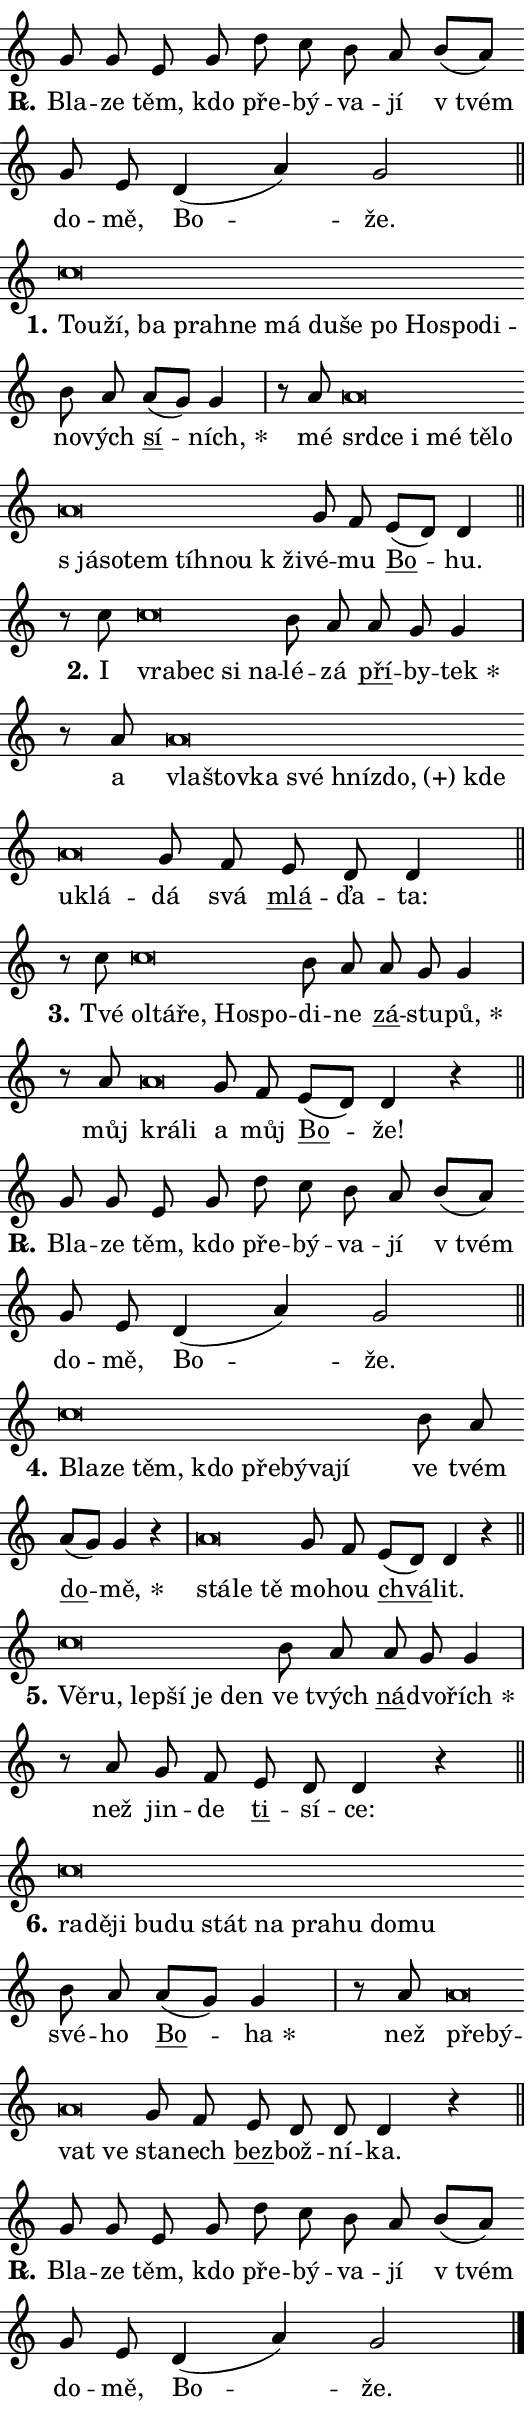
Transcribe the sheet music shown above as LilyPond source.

\version "2.24.0"
\header { tagline = "" }
\paper {
  indent = 0\cm
  top-margin = 0\cm
  right-margin = 0.13\cm % to fit lyric hyphens
  bottom-margin = 0\cm
  left-margin = 0\cm
  paper-width = 9\cm
  page-breaking = #ly:one-page-breaking
  system-system-spacing.basic-distance = #11
  score-system-spacing.basic-distance = #11
  ragged-last = ##f
}


%% Author: Thomas Morley
%% https://lists.gnu.org/archive/html/lilypond-user/2020-05/msg00002.html
#(define (line-position grob)
"Returns position of @var[grob} in current system:
   @code{'start}, if at first time-step
   @code{'end}, if at last time-step
   @code{'middle} otherwise
"
  (let* ((col (ly:item-get-column grob))
         (ln (ly:grob-object col 'left-neighbor))
         (rn (ly:grob-object col 'right-neighbor))
         (col-to-check-left (if (ly:grob? ln) ln col))
         (col-to-check-right (if (ly:grob? rn) rn col))
         (break-dir-left
           (and
             (ly:grob-property col-to-check-left 'non-musical #f)
             (ly:item-break-dir col-to-check-left)))
         (break-dir-right
           (and
             (ly:grob-property col-to-check-right 'non-musical #f)
             (ly:item-break-dir col-to-check-right))))
        (cond ((eqv? 1 break-dir-left) 'start)
              ((eqv? -1 break-dir-right) 'end)
              (else 'middle))))

#(define (tranparent-at-line-position vctor)
  (lambda (grob)
  "Relying on @code{line-position} select the relevant enry from @var{vctor}.
Used to determine transparency,"
    (case (line-position grob)
      ((end) (not (vector-ref vctor 0)))
      ((middle) (not (vector-ref vctor 1)))
      ((start) (not (vector-ref vctor 2))))))

noteHeadBreakVisibility =
#(define-music-function (break-visibility)(vector?)
"Makes @code{NoteHead}s transparent relying on @var{break-visibility}"
#{
  \override NoteHead.transparent =
    #(tranparent-at-line-position break-visibility)
#})

#(define delete-ledgers-for-transparent-note-heads
  (lambda (grob)
    "Reads whether a @code{NoteHead} is transparent.
If so this @code{NoteHead} is removed from @code{'note-heads} from
@var{grob}, which is supposed to be @code{LedgerLineSpanner}.
As a result ledgers are not printed for this @code{NoteHead}"
    (let* ((nhds-array (ly:grob-object grob 'note-heads))
           (nhds-list
             (if (ly:grob-array? nhds-array)
                 (ly:grob-array->list nhds-array)
                 '()))
           ;; Relies on the transparent-property being done before
           ;; Staff.LedgerLineSpanner.after-line-breaking is executed.
           ;; This is fragile ...
           (to-keep
             (remove
               (lambda (nhd)
                 (ly:grob-property nhd 'transparent #f))
               nhds-list)))
      ;; TODO find a better method to iterate over grob-arrays, similiar
      ;; to filter/remove etc for lists
      ;; For now rebuilt from scratch
      (set! (ly:grob-object grob 'note-heads)  '())
      (for-each
        (lambda (nhd)
          (ly:pointer-group-interface::add-grob grob 'note-heads nhd))
        to-keep))))

squashNotes = {
  \override NoteHead.X-extent = #'(-0.2 . 0.2)
  \override NoteHead.Y-extent = #'(-0.75 . 0)
  \override NoteHead.stencil =
    #(lambda (grob)
       (let ((pos (ly:grob-property grob 'staff-position)))
         (begin
           (if (< pos -7) (display "ERROR: Lower brevis then expected\n") (display ""))
           (if (<= pos -6) ly:text-interface::print ly:note-head::print))))
}
unSquashNotes = {
  \revert NoteHead.X-extent
  \revert NoteHead.Y-extent
  \revert NoteHead.stencil
}

hideNotes = \noteHeadBreakVisibility #begin-of-line-visible
unHideNotes = \noteHeadBreakVisibility #all-visible

% work-around for resetting accidentals
% https://lilypond.org/doc/v2.23/Documentation/notation/displaying-rhythms#unmetered-music
cadenzaMeasure = {
  \cadenzaOff
  \partial 1024 s1024
  \cadenzaOn
}

#(define-markup-command (accent layout props text) (markup?)
  "Underline accented syllable"
  (interpret-markup layout props
    #{\markup \override #'(offset . 4.3) \underline { #text }#}))

responsum = \markup \concat {
  "R" \hspace #-1.05 \path #0.1 #'((moveto 0 0.07) (lineto 0.9 0.8)) \hspace #0.05 "."
}

spaceSize = #0.6828661417322834 % exact space size for TeX Gyre Schola

\layout {
  \context {
    \Staff
    \remove "Time_signature_engraver"
    \override LedgerLineSpanner.after-line-breaking = #delete-ledgers-for-transparent-note-heads
  }
  \context {
    \Lyrics {
      \override LyricSpace.minimum-distance = \spaceSize
      \override LyricText.font-name = #"TeX Gyre Schola"
      \override LyricText.font-size = 1
      \override StanzaNumber.font-name = #"TeX Gyre Schola Bold"
      \override StanzaNumber.font-size = 1
    }
  }
  \context {
    \Score 
    \override NoteHead.text =
      #(lambda (grob) 
        (let ((pos (ly:grob-property grob 'staff-position)))
          #{\markup {
            \combine
              \halign #-0.55 \raise #(if (= pos -6) 0 0.5) \override #'(thickness . 2) \draw-line #'(3.2 . 0)
              \musicglyph "noteheads.sM1"
          }#}))
  }
}

% magnetic-lyrics.ily
%
%   written by
%     Jean Abou Samra <jean@abou-samra.fr>
%     Werner Lemberg <wl@gnu.org>
%
%   adapted by
%     Jiri Hon <jiri.hon@gmail.com>
%
% Version 2022-Apr-15

% https://www.mail-archive.com/lilypond-user@gnu.org/msg149350.html

#(define (Left_hyphen_pointer_engraver context)
   "Collect syllable-hyphen-syllable occurrences in lyrics and store
them in properties.  This engraver only looks to the left.  For
example, if the lyrics input is @code{foo -- bar}, it does the
following.

@itemize @bullet
@item
Set the @code{text} property of the @code{LyricHyphen} grob between
@q{foo} and @q{bar} to @code{foo}.

@item
Set the @code{left-hyphen} property of the @code{LyricText} grob with
text @q{foo} to the @code{LyricHyphen} grob between @q{foo} and
@q{bar}.
@end itemize

Use this auxiliary engraver in combination with the
@code{lyric-@/text::@/apply-@/magnetic-@/offset!} hook."
   (let ((hyphen #f)
         (text #f))
     (make-engraver
      (acknowledgers
       ((lyric-syllable-interface engraver grob source-engraver)
        (set! text grob)))
      (end-acknowledgers
       ((lyric-hyphen-interface engraver grob source-engraver)
        ;(when (not (grob::has-interface grob 'lyric-space-interface))
          (set! hyphen grob)));)
      ((stop-translation-timestep engraver)
       (when (and text hyphen)
         (ly:grob-set-object! text 'left-hyphen hyphen))
       (set! text #f)
       (set! hyphen #f)))))

#(define (lyric-text::apply-magnetic-offset! grob)
   "If the space between two syllables is less than the value in
property @code{LyricText@/.details@/.squash-threshold}, move the right
syllable to the left so that it gets concatenated with the left
syllable.

Use this function as a hook for
@code{LyricText@/.after-@/line-@/breaking} if the
@code{Left_@/hyphen_@/pointer_@/engraver} is active."
   (let ((hyphen (ly:grob-object grob 'left-hyphen #f)))
     (when hyphen
       (let ((left-text (ly:spanner-bound hyphen LEFT)))
         (when (grob::has-interface left-text 'lyric-syllable-interface)
           (let* ((common (ly:grob-common-refpoint grob left-text X))
                  (this-x-ext (ly:grob-extent grob common X))
                  (left-x-ext
                   (begin
                     ;; Trigger magnetism for left-text.
                     (ly:grob-property left-text 'after-line-breaking)
                     (ly:grob-extent left-text common X)))
                  ;; `delta` is the gap width between two syllables.
                  (delta (- (interval-start this-x-ext)
                            (interval-end left-x-ext)))
                  (details (ly:grob-property grob 'details))
                  (threshold (assoc-get 'squash-threshold details 0.2)))
             (when (< delta threshold)
               (let* (;; We have to manipulate the input text so that
                      ;; ligatures crossing syllable boundaries are not
                      ;; disabled.  For languages based on the Latin
                      ;; script this is essentially a beautification.
                      ;; However, for non-Western scripts it can be a
                      ;; necessity.
                      (lt (ly:grob-property left-text 'text))
                      (rt (ly:grob-property grob 'text))
                      (is-space (grob::has-interface hyphen 'lyric-space-interface))
                      (space (if is-space " " ""))
                      (extra-delta (if is-space spaceSize 0))
                      ;; Append new syllable.
                      (ltrt-space (if (and (string? lt) (string? rt))
                                (string-append lt space rt)
                                (make-concat-markup (list lt space rt))))
                      ;; Right-align `ltrt` to the right side.
                      (ltrt-space-markup (grob-interpret-markup
                               grob
                               (make-translate-markup
                                (cons (interval-length this-x-ext) 0)
                                (make-right-align-markup ltrt-space)))))
                 (begin
                   ;; Don't print `left-text`.
                   (ly:grob-set-property! left-text 'stencil #f)
                   ;; Set text and stencil (which holds all collected
                   ;; syllables so far) and shift it to the left.
                   (ly:grob-set-property! grob 'text ltrt-space)
                   (ly:grob-set-property! grob 'stencil ltrt-space-markup)
                   (ly:grob-translate-axis! grob (- (- delta extra-delta)) X))))))))))


#(define (lyric-hyphen::displace-bounds-first grob)
   ;; Make very sure this callback isn't triggered too early.
   (let ((left (ly:spanner-bound grob LEFT))
         (right (ly:spanner-bound grob RIGHT)))
     (ly:grob-property left 'after-line-breaking)
     (ly:grob-property right 'after-line-breaking)
     (ly:lyric-hyphen::print grob)))

squashThreshold = #0.4

\layout {
  \context {
    \Lyrics
    \consists #Left_hyphen_pointer_engraver
    \override LyricText.after-line-breaking =
      #lyric-text::apply-magnetic-offset!
    \override LyricHyphen.stencil = #lyric-hyphen::displace-bounds-first
    \override LyricText.details.squash-threshold = \squashThreshold
    \override LyricHyphen.minimum-distance = 0
    \override LyricHyphen.minimum-length = \squashThreshold
  }
}

squashText = \override LyricText.details.squash-threshold = 9999
unSquashText = \override LyricText.details.squash-threshold = \squashThreshold

leftText = \override LyricText.self-alignment-X = #LEFT
unLeftText = \revert LyricText.self-alignment-X

starOffset = #(lambda (grob) 
                (let ((x_offset (ly:self-alignment-interface::aligned-on-x-parent grob)))
                  (if (= x_offset 0) 0 (+ x_offset 1.2))))

star = #(define-music-function (syllable)(string?)
"Append star separator at the end of a syllable"
#{
  \once \override LyricText.X-offset = #starOffset
  \lyricmode { \markup {
    #syllable
    \override #'((font-name . "TeX Gyre Schola Bold")) \hspace #0.2 \lower #0.65 \larger "*"
  } }
#})

starAccent = #(define-music-function (syllable)(string?)
"Append star separator at the end of a syllable and make accent"
#{
  \once \override LyricText.X-offset = #starOffset
  \lyricmode { \markup {
    \accent #syllable
    \override #'((font-name . "TeX Gyre Schola Bold")) \hspace #0.2 \lower #0.65 \larger "*"
  } }
#})

breath = #(define-music-function (syllable)(string?)
"Append breathing indicator at the end of a syllable"
#{
  \lyricmode { \markup { #syllable "+" } }
#})

optionalBreath = #(define-music-function (syllable)(string?)
"Append optional breathing indicator at the end of a syllable"
#{
  \lyricmode { \markup { #syllable "(+)" } }
#})


\score {
    <<
        \new Voice = "melody" { \cadenzaOn \key c \major \relative { g'8 g e g \bar "" d' c b a \bar "" b[( a)] \bar "" g e \bar "" d4( a') g2 \cadenzaMeasure \bar "||" \break } }
        \new Lyrics \lyricsto "melody" { \lyricmode { \set stanza = \responsum
Bla -- ze těm, kdo pře -- bý -- va -- jí "v tvém" do -- mě, Bo -- že. } }
    >>
    \layout {}
}

\score {
    <<
        \new Voice = "melody" { \cadenzaOn \key c \major \relative { \squashNotes c''\breve*1/16 \hideNotes \breve*1/16 \bar "" \breve*1/16 \bar "" \breve*1/16 \bar "" \breve*1/16 \bar "" \breve*1/16 \bar "" \breve*1/16 \bar "" \breve*1/16 \bar "" \breve*1/16 \bar "" \breve*1/16 \bar "" \breve*1/16 \breve*1/16 \bar "" \unHideNotes \unSquashNotes b8 a \bar "" a[( g)] g4 \cadenzaMeasure \bar "|" r8 a8 \squashNotes a\breve*1/16 \hideNotes \breve*1/16 \bar "" \breve*1/16 \bar "" \breve*1/16 \bar "" \breve*1/16 \bar "" \breve*1/16 \bar "" \breve*1/16 \bar "" \breve*1/16 \bar "" \breve*1/16 \bar "" \breve*1/16 \bar "" \breve*1/16 \breve*1/16 \bar "" \unHideNotes \unSquashNotes g8 f \bar "" e[( d)] d4 \cadenzaMeasure \bar "||" \break } }
        \new Lyrics \lyricsto "melody" { \lyricmode { \set stanza = "1."
\leftText Tou -- \squashText ží, ba pra -- hne má du -- še po Ho -- spo -- di -- \unLeftText \unSquashText no -- vých \markup \accent sí -- \star ních, mé \leftText srd -- \squashText ce i mé tě -- lo "s já" -- so -- tem tíh -- nou "k ži" -- \unLeftText \unSquashText vé -- mu \markup \accent Bo -- hu. } }
    >>
    \layout {}
}

\score {
    <<
        \new Voice = "melody" { \cadenzaOn \key c \major \relative { r8 c''8 \squashNotes c\breve*1/16 \hideNotes \breve*1/16 \bar "" \breve*1/16 \breve*1/16 \bar "" \unHideNotes \unSquashNotes b8 a \bar "" a g g4 \cadenzaMeasure \bar "|" r8 a8 \squashNotes a\breve*1/16 \hideNotes \breve*1/16 \bar "" \breve*1/16 \bar "" \breve*1/16 \bar "" \breve*1/16 \bar "" \breve*1/16 \bar "" \breve*1/16 \bar "" \breve*1/16 \breve*1/16 \bar "" \unHideNotes \unSquashNotes g8 f \bar "" e d d4 \cadenzaMeasure \bar "||" \break } }
        \new Lyrics \lyricsto "melody" { \lyricmode { \set stanza = "2."
I \leftText vra -- \squashText bec si na -- \unLeftText \unSquashText lé -- zá \markup \accent pří -- by -- \star tek a \leftText vla -- \squashText štov -- ka své hníz -- \optionalBreath do, kde u -- klá -- \unLeftText \unSquashText dá svá \markup \accent mlá -- ďa -- ta: } }
    >>
    \layout {}
}

\score {
    <<
        \new Voice = "melody" { \cadenzaOn \key c \major \relative { r8 c''8 \squashNotes c\breve*1/16 \hideNotes \breve*1/16 \bar "" \breve*1/16 \bar "" \breve*1/16 \breve*1/16 \bar "" \unHideNotes \unSquashNotes b8 a \bar "" a g g4 \cadenzaMeasure \bar "|" r8 a8 \squashNotes a\breve*1/16 \hideNotes \breve*1/16 \bar "" \unHideNotes \unSquashNotes g8 f \bar "" e[( d)] d4 r \cadenzaMeasure \bar "||" \break } }
        \new Lyrics \lyricsto "melody" { \lyricmode { \set stanza = "3."
Tvé \leftText ol -- \squashText tá -- ře, Ho -- spo -- \unLeftText \unSquashText di -- ne \markup \accent zá -- stu -- \star pů, můj \leftText krá -- \squashText li \unLeftText \unSquashText a můj \markup \accent Bo -- že! } }
    >>
    \layout {}
}

\score {
    <<
        \new Voice = "melody" { \cadenzaOn \key c \major \relative { g'8 g e g \bar "" d' c b a \bar "" b[( a)] \bar "" g e \bar "" d4( a') g2 \cadenzaMeasure \bar "||" \break } }
        \new Lyrics \lyricsto "melody" { \lyricmode { \set stanza = \responsum
Bla -- ze těm, kdo pře -- bý -- va -- jí "v tvém" do -- mě, Bo -- že. } }
    >>
    \layout {}
}

\score {
    <<
        \new Voice = "melody" { \cadenzaOn \key c \major \relative { \squashNotes c''\breve*1/16 \hideNotes \breve*1/16 \bar "" \breve*1/16 \bar "" \breve*1/16 \bar "" \breve*1/16 \bar "" \breve*1/16 \bar "" \breve*1/16 \breve*1/16 \bar "" \unHideNotes \unSquashNotes b8 a \bar "" a[( g)] g4 r \cadenzaMeasure \bar "|" \squashNotes a\breve*1/16 \hideNotes \breve*1/16 \breve*1/16 \bar "" \unHideNotes \unSquashNotes g8 f \bar "" e[( d)] d4 r \cadenzaMeasure \bar "||" \break } }
        \new Lyrics \lyricsto "melody" { \lyricmode { \set stanza = "4."
\leftText Bla -- \squashText ze těm, kdo pře -- bý -- va -- jí \unLeftText \unSquashText ve tvém \markup \accent do -- \star mě, \leftText stá -- \squashText le tě \unLeftText \unSquashText mo -- hou \markup \accent chvá -- lit. } }
    >>
    \layout {}
}

\score {
    <<
        \new Voice = "melody" { \cadenzaOn \key c \major \relative { \squashNotes c''\breve*1/16 \hideNotes \breve*1/16 \bar "" \breve*1/16 \bar "" \breve*1/16 \bar "" \breve*1/16 \breve*1/16 \bar "" \unHideNotes \unSquashNotes b8 a \bar "" a g g4 \cadenzaMeasure \bar "|" r8 a8 g8 f \bar "" e d d4 r \cadenzaMeasure \bar "||" \break } }
        \new Lyrics \lyricsto "melody" { \lyricmode { \set stanza = "5."
\leftText Vě -- \squashText ru, lep -- ší je den \unLeftText \unSquashText ve tvých \markup \accent ná -- dvo -- \star řích než jin -- de \markup \accent ti -- sí -- ce: } }
    >>
    \layout {}
}

\score {
    <<
        \new Voice = "melody" { \cadenzaOn \key c \major \relative { \squashNotes c''\breve*1/16 \hideNotes \breve*1/16 \bar "" \breve*1/16 \bar "" \breve*1/16 \bar "" \breve*1/16 \bar "" \breve*1/16 \bar "" \breve*1/16 \bar "" \breve*1/16 \bar "" \breve*1/16 \bar "" \breve*1/16 \breve*1/16 \bar "" \unHideNotes \unSquashNotes b8 a \bar "" a[( g)] g4 \cadenzaMeasure \bar "|" r8 a8 \squashNotes a\breve*1/16 \hideNotes \breve*1/16 \bar "" \breve*1/16 \breve*1/16 \bar "" \unHideNotes \unSquashNotes g8 f \bar "" e d d d4 r \cadenzaMeasure \bar "||" \break } }
        \new Lyrics \lyricsto "melody" { \lyricmode { \set stanza = "6."
\leftText ra -- \squashText dě -- ji bu -- du stát na pra -- hu do -- mu \unLeftText \unSquashText své -- ho \markup \accent Bo -- \star ha než \leftText pře -- \squashText bý -- vat ve \unLeftText \unSquashText sta -- nech \markup \accent bez -- bož -- ní -- ka. } }
    >>
    \layout {}
}

\score {
    <<
        \new Voice = "melody" { \cadenzaOn \key c \major \relative { g'8 g e g \bar "" d' c b a \bar "" b[( a)] \bar "" g e \bar "" d4( a') g2 \cadenzaMeasure \bar "||" \break } \bar "|." }
        \new Lyrics \lyricsto "melody" { \lyricmode { \set stanza = \responsum
Bla -- ze těm, kdo pře -- bý -- va -- jí "v tvém" do -- mě, Bo -- že. } }
    >>
    \layout {}
}
